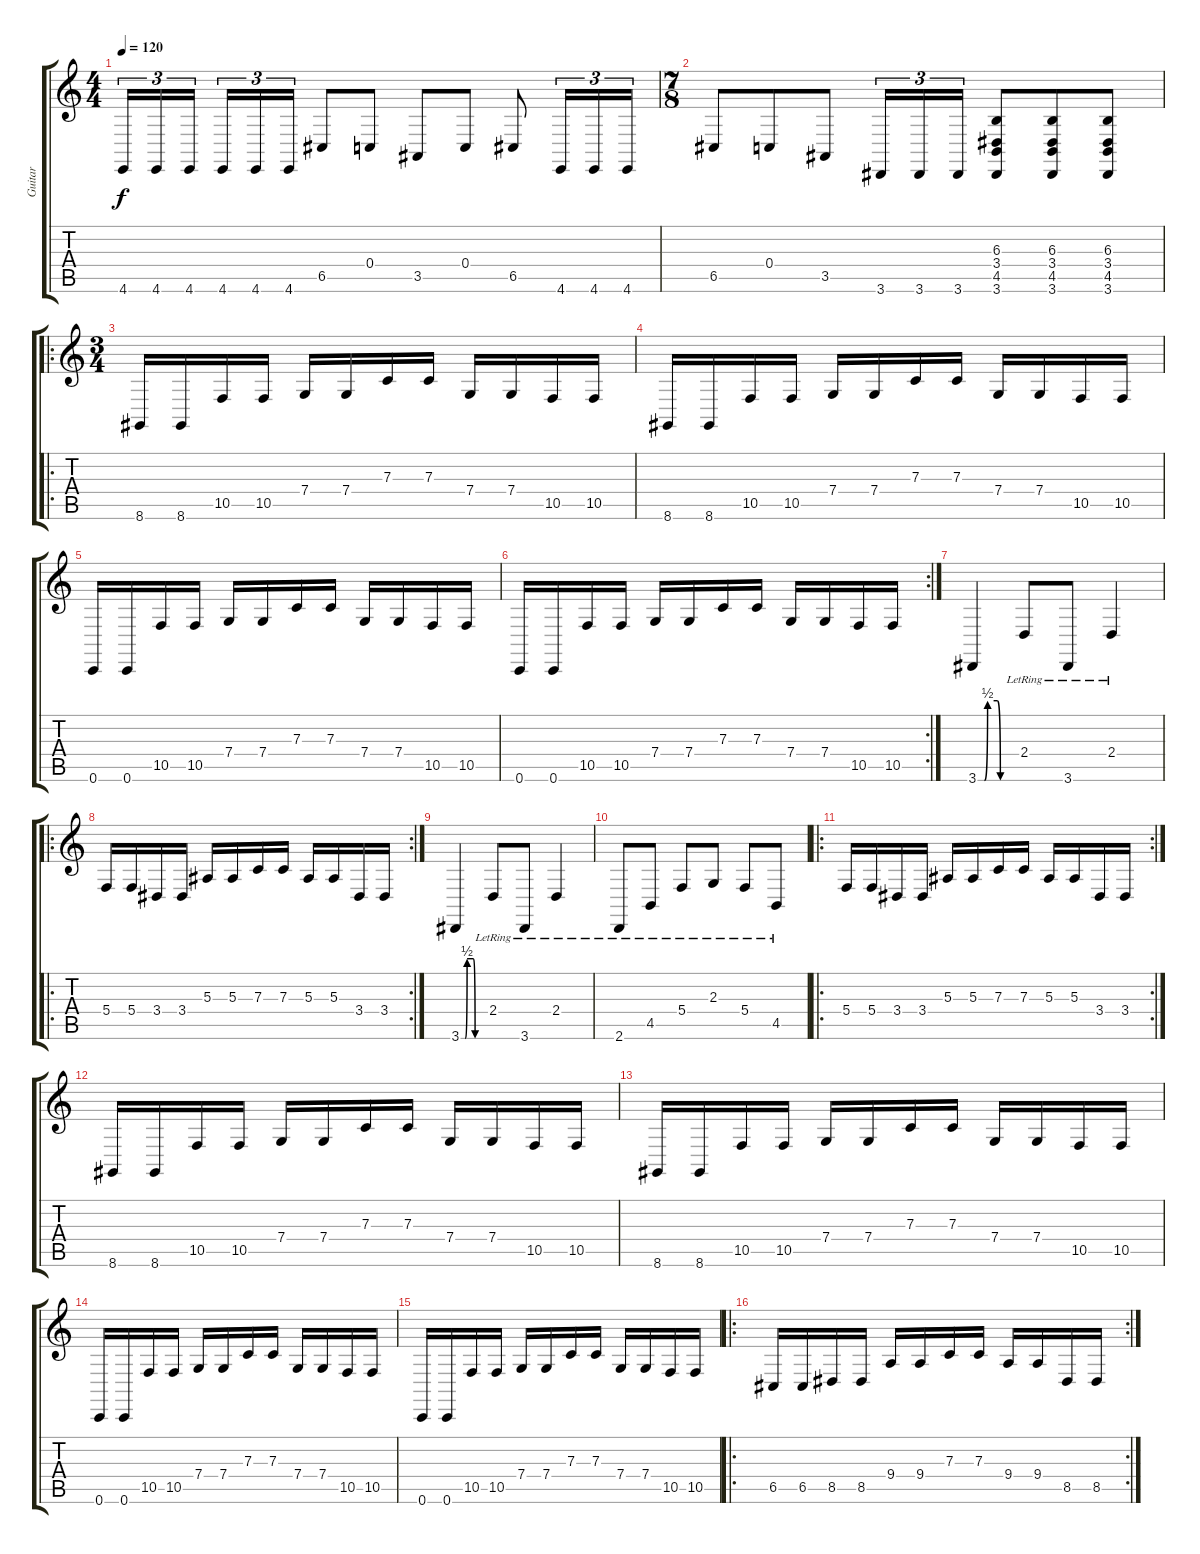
\track ("Guitar" "Guitar") {instrument brightacousticpiano}
\staff {score tabs}
\tuning (D4 A3 F3 C3 G2 C2) {hide}
\ts (4 4)
\tempo 120
\clef g2
\ks c
4.6.16{tu (3 2) dy f} 4.6.16{tu (3 2)} 4.6.16{tu (3 2) beam splitsecondary} 4.6.16{tu (3 2)} 4.6.16{tu (3 2)} 4.6.16{tu (3 2)} 6.5.8 0.4.8 3.5.8 0.4.8 6.5.8 4.6.16{tu (3 2)} 4.6.16{tu (3 2)} 4.6.16{tu (3 2)} |
\ts (7 8)
6.5.8 0.4.8 3.5.8 3.6.16{tu (3 2)} 3.6.16{tu (3 2)} 3.6.16{tu (3 2)} (6.3 3.4 4.5 3.6).8 (6.3 3.4 4.5 3.6).8 (6.3 3.4 4.5 3.6).8 |
\ro
\ts (3 4)
8.6.16 8.6.16 10.5.16 10.5.16 7.4.16 7.4.16 7.3.16 7.3.16 7.4.16 7.4.16 10.5.16 10.5.16 |
8.6.16 8.6.16 10.5.16 10.5.16 7.4.16 7.4.16 7.3.16 7.3.16 7.4.16 7.4.16 10.5.16 10.5.16 |
0.6.16 0.6.16 10.5.16 10.5.16 7.4.16 7.4.16 7.3.16 7.3.16 7.4.16 7.4.16 10.5.16 10.5.16 |
\rc 2
0.6.16 0.6.16 10.5.16 10.5.16 7.4.16 7.4.16 7.3.16 7.3.16 7.4.16 7.4.16 10.5.16 10.5.16 |
3.6{be (custom 0 0 10 0 15 2 30 2 35 0 60 0)}.4 2.4{lr}.8 3.6{lr}.8 2.4{lr}.4 |
\ro
\rc 2
5.4.16 5.4.16 3.4.16 3.4.16 5.3.16 5.3.16 7.3.16 7.3.16 5.3.16 5.3.16 3.4.16 3.4.16 |
3.6{be (custom 0 0 10 0 15 2 30 2 35 0 60 0)}.4 2.4{lr}.8 3.6{lr}.8 2.4{lr}.4 |
2.6{lr}.8 4.5{lr}.8 5.4{lr}.8 2.3{lr}.8 5.4{lr}.8 4.5{lr}.8 |
\ro
\rc 2
5.4.16 5.4.16 3.4.16 3.4.16 5.3.16 5.3.16 7.3.16 7.3.16 5.3.16 5.3.16 3.4.16 3.4.16 |
8.6.16 8.6.16 10.5.16 10.5.16 7.4.16 7.4.16 7.3.16 7.3.16 7.4.16 7.4.16 10.5.16 10.5.16 |
8.6.16 8.6.16 10.5.16 10.5.16 7.4.16 7.4.16 7.3.16 7.3.16 7.4.16 7.4.16 10.5.16 10.5.16 |
0.6.16 0.6.16 10.5.16 10.5.16 7.4.16 7.4.16 7.3.16 7.3.16 7.4.16 7.4.16 10.5.16 10.5.16 |
0.6.16 0.6.16 10.5.16 10.5.16 7.4.16 7.4.16 7.3.16 7.3.16 7.4.16 7.4.16 10.5.16 10.5.16 |
\ro
\rc 2
6.5.16 6.5.16 8.5.16 8.5.16 9.4.16 9.4.16 7.3.16 7.3.16 9.4.16 9.4.16 8.5.16 8.5.16
